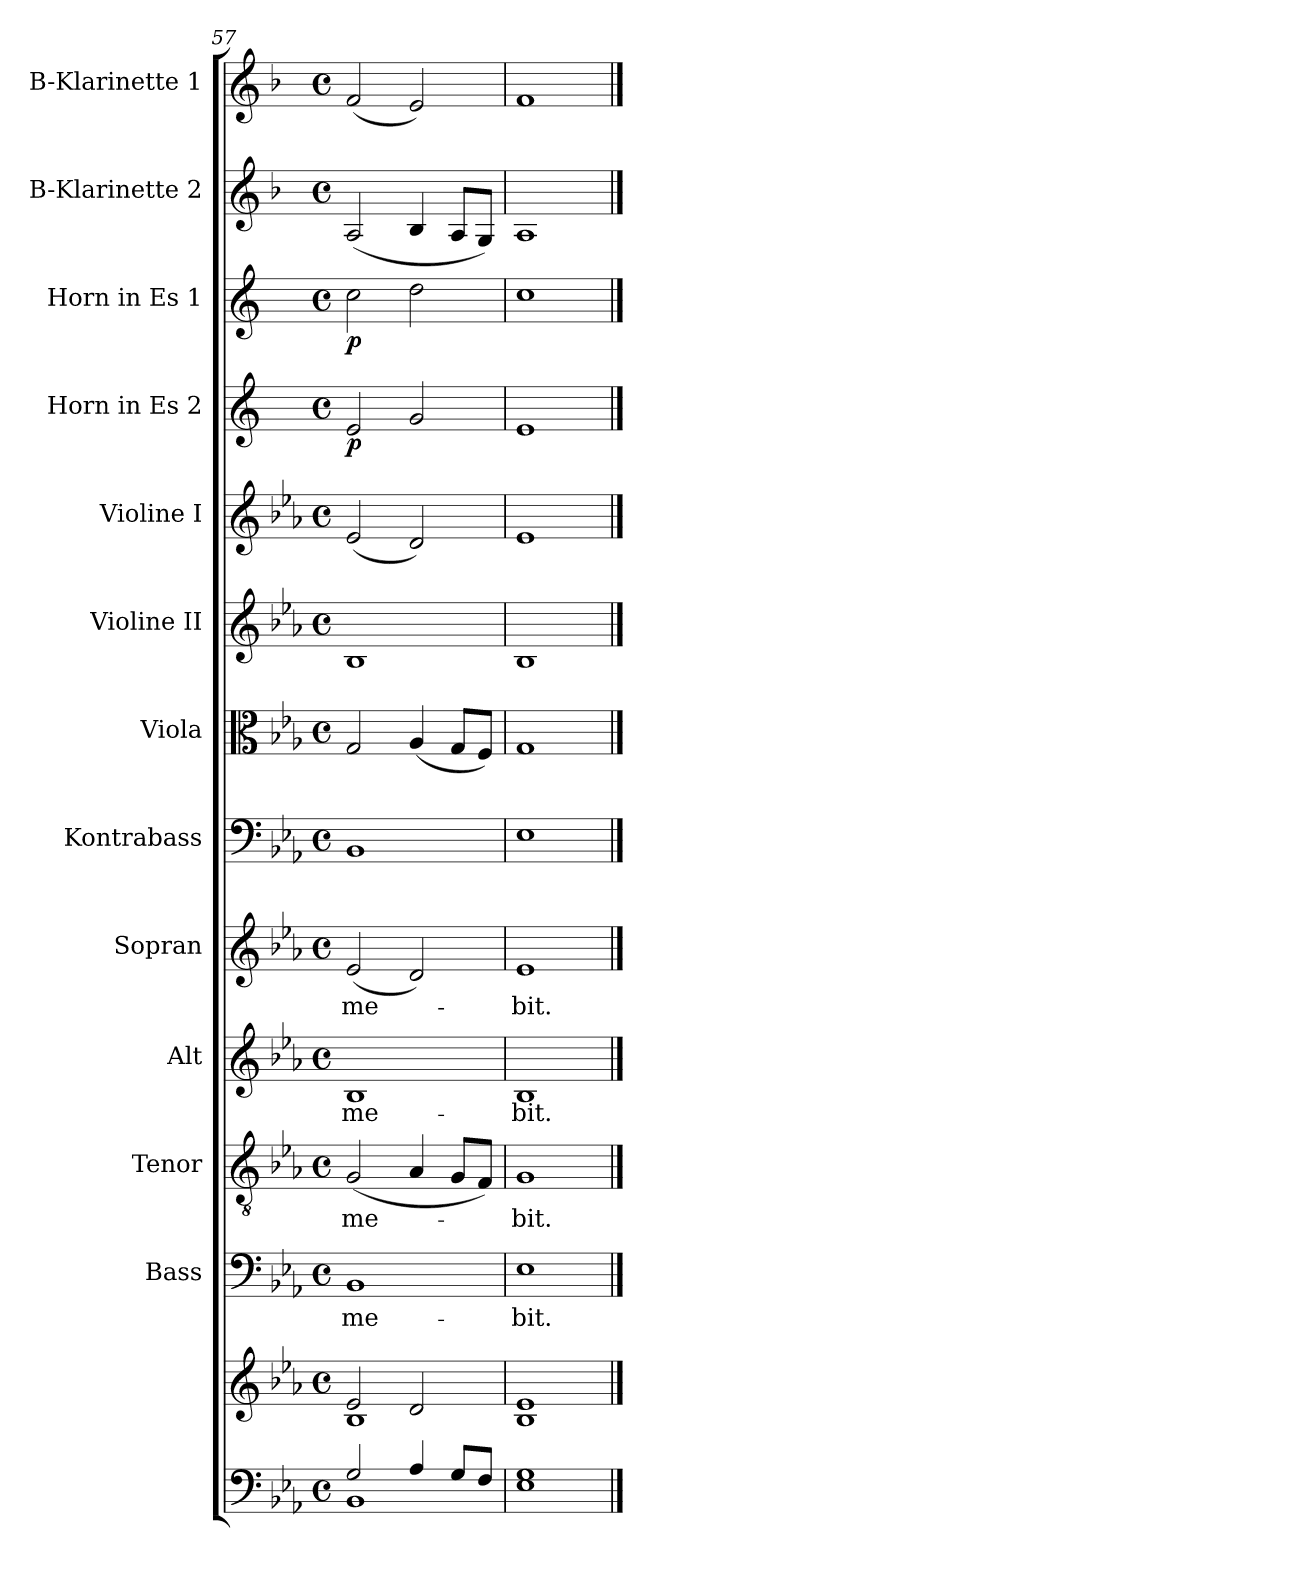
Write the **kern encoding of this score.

**kern	**kern	**kern	**text	**kern	**text	**kern	**text	**kern	**text	**kern	**kern	**kern	**kern	**kern	**dynam	**kern	**dynam	**kern	**kern
*part13	*part13	*part12	*part12	*part11	*part11	*part10	*part10	*part9	*part9	*part8	*part7	*part6	*part5	*part4	*part4	*part3	*part3	*part2	*part1
*staff14	*staff13	*staff12	*staff12	*staff11	*staff11	*staff10	*staff10	*staff9	*staff9	*staff8	*staff7	*staff6	*staff5	*staff4	*staff4	*staff3	*staff3	*staff2	*staff1
*	*	*I"Bass	*	*I"Tenor	*	*I"Alt	*	*I"Sopran	*	*I"Kontrabass	*I"Viola	*I"Violine II	*I"Violine I	*I"Horn in Es 2	*	*I"Horn in Es 1	*	*I"B-Klarinette 2	*I"B-Klarinette 1
*	*	*I'B.	*	*I'T.	*	*I'A.	*	*I'S.	*	*I'Kb.	*I'Vla.	*I'Vl. II	*I'Vl. I	*	*	*	*	*I'B Kl. 2	*I'B Kl. 1
*clefF4	*clefG2	*clefF4	*	*clefGv2	*	*clefG2	*	*clefG2	*	*clefF4	*clefC3	*clefG2	*clefG2	*clefG2	*	*clefG2	*	*clefG2	*clefG2
*	*	*	*	*	*	*	*	*	*	*ITrd7c12	*	*	*	*ITrd5c9	*	*ITrd5c9	*	*ITrd1c2	*ITrd1c2
*k[b-e-a-]	*k[b-e-a-]	*k[b-e-a-]	*	*k[b-e-a-]	*	*k[b-e-a-]	*	*k[b-e-a-]	*	*k[b-e-a-]	*k[b-e-a-]	*k[b-e-a-]	*k[b-e-a-]	*k[b-e-a-]	*	*k[b-e-a-]	*	*k[b-e-a-]	*k[b-e-a-]
*E-:	*E-:	*E-:	*	*E-:	*	*E-:	*	*E-:	*	*E-:	*E-:	*E-:	*E-:	*E-:	*	*E-:	*	*E-:	*E-:
*M4/4	*M4/4	*M4/4	*	*M4/4	*	*M4/4	*	*M4/4	*	*M4/4	*M4/4	*M4/4	*M4/4	*M4/4	*	*M4/4	*	*M4/4	*M4/4
*met(c)	*met(c)	*met(c)	*	*met(c)	*	*met(c)	*	*met(c)	*	*met(c)	*met(c)	*met(c)	*met(c)	*met(c)	*	*met(c)	*	*met(c)	*met(c)
=57	=57	=57	=57	=57	=57	=57	=57	=57	=57	=57	=57	=57	=57	=57	=57	=57	=57	=57	=57
*^	*^	*	*	*	*	*	*	*	*	*	*	*	*	*	*	*	*	*	*
!	!	!	!	!	!LO:LY:b	!	!LO:LY:b	!	!LO:LY:b	!	!LO:LY:b	!	!	!	!	!	!LO:DY:b	!	!LO:DY:b	!	!
2G/	1BB-	2e-/	1B-	1BB-	-me-	(<2G/	-me-	1B-	-me-	(<2e-/	-me-	1BBB-	2G/	1B-	(<2e-/	2G/	p	2e-\	p	(<2G/	(<2e-/
4A-/	.	2d/	.	.	.	4A-/	.	.	.	2d/)	.	.	(<4A-/	.	2d/)	2B-/	.	2f\	.	4A-/	2d/)
8G/L	.	.	.	.	.	8G/L	.	.	.	.	.	.	8G/L	.	.	.	.	.	.	8G/L	.
8F/J	.	.	.	.	.	8F/J)	.	.	.	.	.	.	8F/J)	.	.	.	.	.	.	8F/J)	.
=58	=58	=58	=58	=58	=58	=58	=58	=58	=58	=58	=58	=58	=58	=58	=58	=58	=58	=58	=58	=58	=58
!	!	!	!	!	!LO:LY:b	!	!LO:LY:b	!	!LO:LY:b	!	!LO:LY:b	!	!	!	!	!	!	!	!	!	!
1G	1E-	1e-	1B-	1E-	-bit.	1G	-bit.	1B-	-bit.	1e-	-bit.	1EE-	1G	1B-	1e-	1G	.	1e-	.	1G	1e-
*v	*v	*	*	*	*	*	*	*	*	*	*	*	*	*	*	*	*	*	*	*	*
*	*v	*v	*	*	*	*	*	*	*	*	*	*	*	*	*	*	*	*	*	*
==	==	==	==	==	==	==	==	==	==	==	==	==	==	==	==	==	==	==	==
*-	*-	*-	*-	*-	*-	*-	*-	*-	*-	*-	*-	*-	*-	*-	*-	*-	*-	*-	*-
